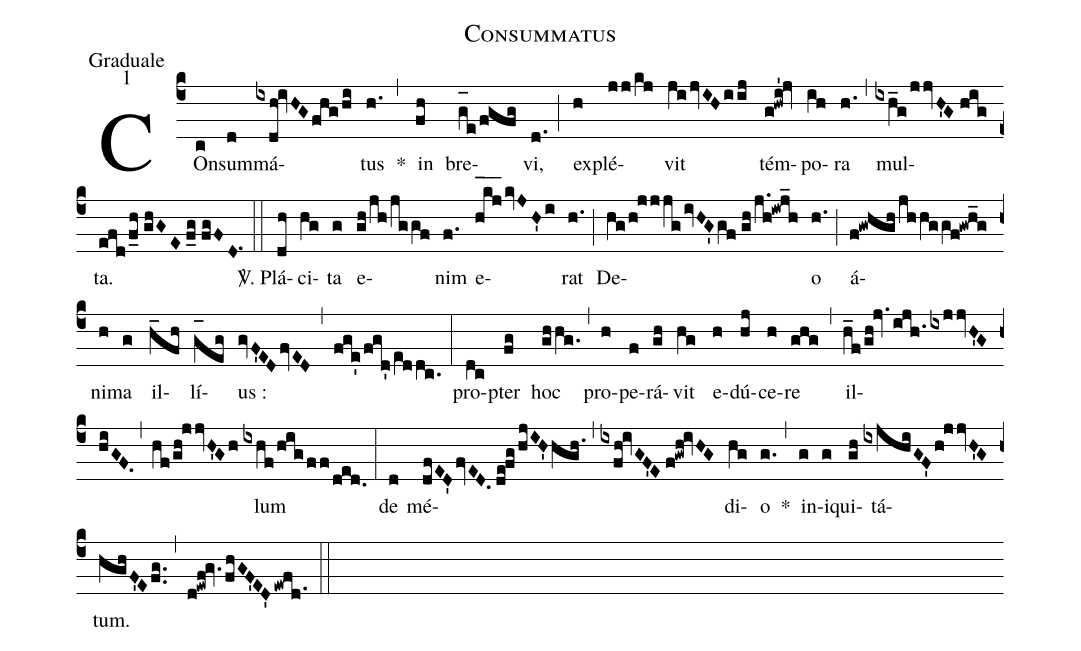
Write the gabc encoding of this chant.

name:Consummatus;
office-part:Graduale;
mode:1;
%%
(c4) COn(c)sum(d)má(ixdh!ivHGfhg/hi)tus(h.) *(,) in(fh) bre(g_[oh:h]e/fgfg)vi,(d.) (;) ex(h)plé(jj/kj)vit(jijvIHiij) tém(g!hwi'!jv)po(ih)ra(h.) (,) mul(ixh_g/jjvH'G//hig)ta.(efd/f_h//ghGE//f_g//fgFD.1) (::) <sp>V/</sp>. Plá(dh)ci(hg)ta(g) e(gh/jh/jggf)nim(f.) e(h_[hl:1]k_[hl:1]j_[hl:1]kvJH'i)rat(h.) (;) De(hg/h!jjjgivHG'gf//gh/j.h!iwj_h)o(h.) (;) á(f!gwhghjh/!hg/!gf!gwh_g)ni(h)ma(g) il(h_fh)lí(g_[oh:h]eg)us :(gvF'EDfvED) (,) (fge'/fgd'/e[ll:1]ddc.) (:) pro(dc)pter(fg) hoc(ghhg.) (,) pro(h)pe(f)rá(gh)vit(hg) e(h)dú(hj)ce(h)re(ghg) (,) il(h_f/gh!jv.ijh.1ixjjvH'GhiGF.)(,)(hf/gh!jjvH'Gh)lum(ixhf/!hig/!ff/ded.) (:) de(d) mé(dfED'fvED.//de!fg/hjIH'hgh.)(,)(ixfh!ivGF'E//f!gwh!ivHG)di(hg)o(g.) *(,) in(g)i(g)qui(gh)tá(ixjhiGF'h!jjvH'G)tum.(hghF'Efg..) (,) (d!ewf!gv.fhGF'ED'ewfd.1) (::)
